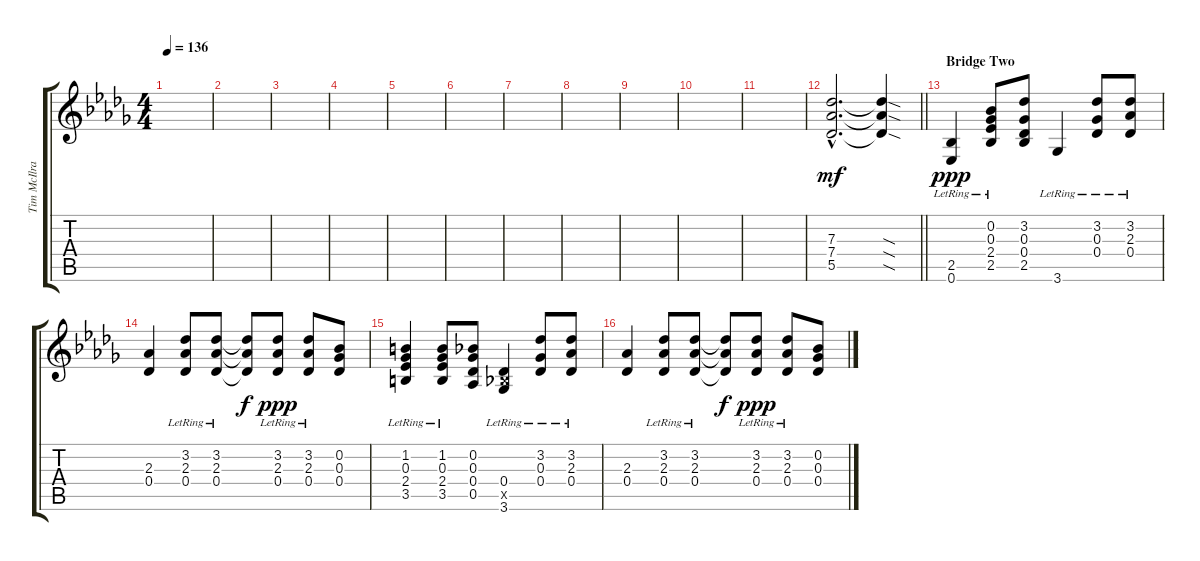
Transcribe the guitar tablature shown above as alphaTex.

\track ("Tim McIlrath - Guitar One" "Tim McIlra") {instrument distortionguitar}
\staff {score tabs}
\tuning (Eb4 Bb3 Gb3 Db3 Ab2 Eb2) {hide}
\ts (4 4)
\tempo 136
\clef g2
\ks db
|
|
|
|
|
|
|
|
|
|
|
\barLineRight lightlight
(7.3{hac} 7.4{hac} 5.5{hac}).2{d dy mf} (7.3{sod t} 7.4{sod t} 5.5{sod t}).4 |
\section ("" "Bridge Two")
(2.5{lr} 0.6{lr}).4{dy ppp} (0.2{lr} 0.3{lr} 2.4{lr} 2.5{lr}).8 (3.2 0.3 0.4 2.5).8 3.6{lr}.4 (3.2{lr} 0.3{lr} 0.4{lr}).8 (3.2{lr} 2.3{lr} 0.4{lr}).8 |
(2.3 0.4).4 (3.2{lr} 2.3{lr} 0.4{lr}).8 (3.2{lr} 2.3{lr} 0.4{lr}).8 (3.2{t} 2.3{t} 0.4{t}).8{dy f} (3.2{lr} 2.3{lr} 0.4{lr}).8{dy ppp} (3.2{lr} 2.3{lr} 0.4{lr}).8 (0.2 0.3 0.4).8 |
(1.2 0.3{lr} 2.4{lr} 3.5{lr}).4 (1.2 0.3{lr} 2.4{lr} 3.5).8 (0.2 0.3 0.4 0.5).8 (0.4 2.5{x} 3.6{lr}).4 (3.2{lr} 0.3{lr} 0.4{lr}).8 (3.2{lr} 2.3{lr} 0.4{lr}).8 |
(2.3 0.4).4 (3.2{lr} 2.3{lr} 0.4{lr}).8 (3.2{lr} 2.3{lr} 0.4{lr}).8 (3.2{t} 2.3{t} 0.4{t}).8{dy f} (3.2{lr} 2.3{lr} 0.4{lr}).8{dy ppp} (3.2{lr} 2.3{lr} 0.4{lr}).8 (0.2 0.3 0.4).8
